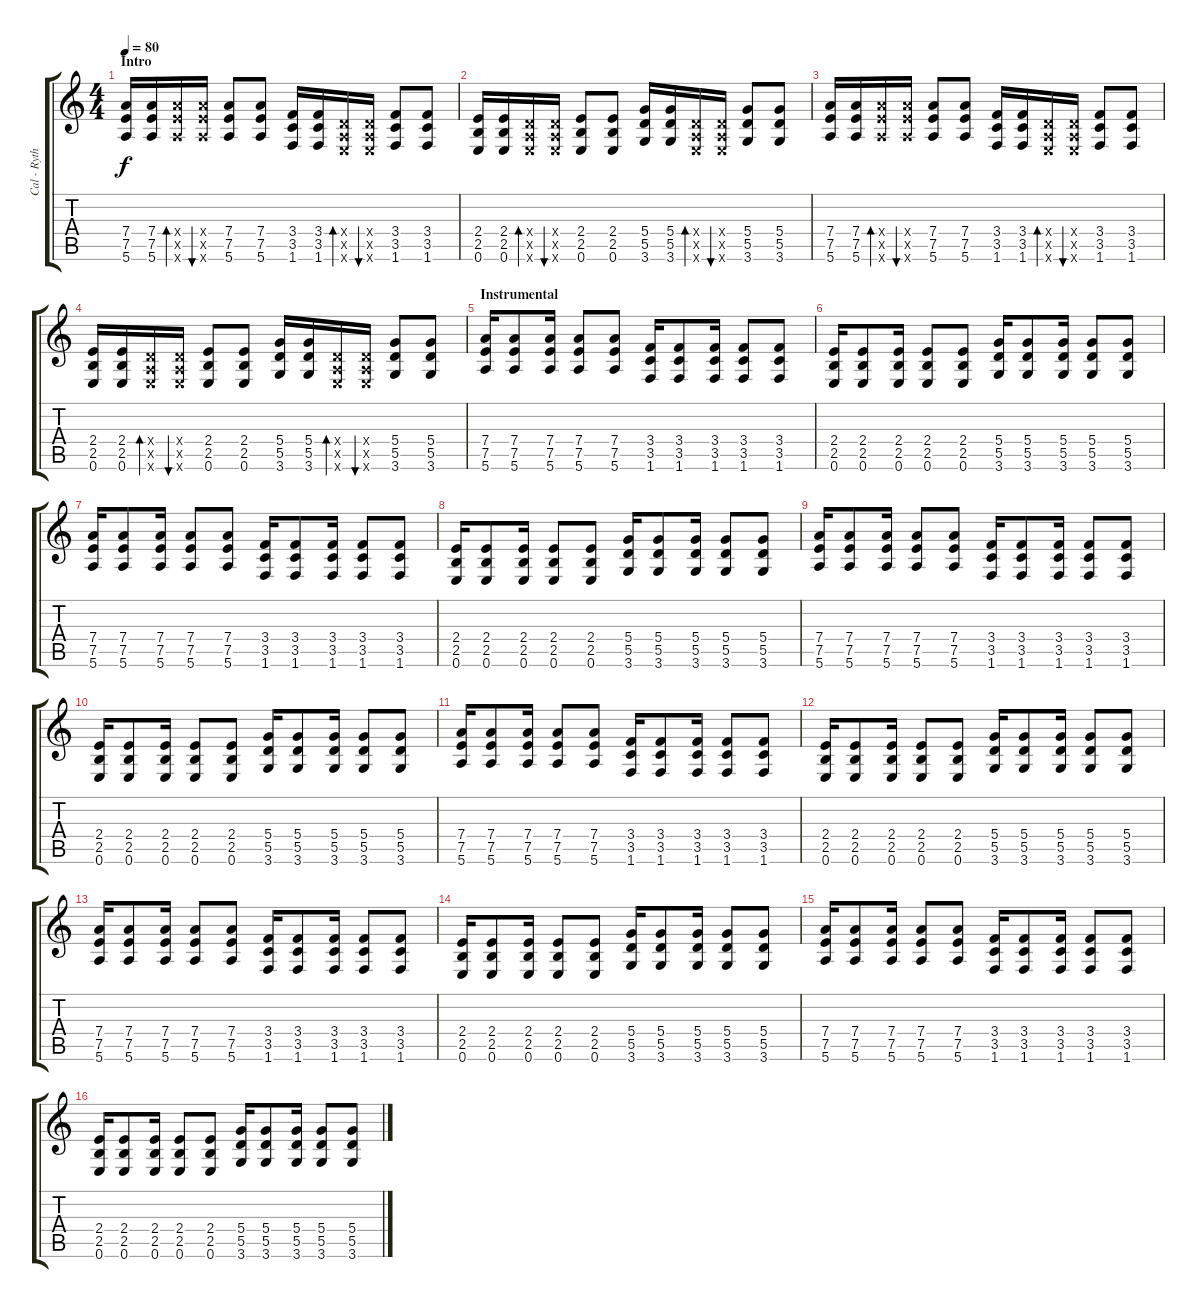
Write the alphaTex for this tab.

\track ("Cal - Rythm Guitar" "Cal - Ryth") {instrument acousticguitarsteel}
\staff {score tabs}
\tuning (E4 B3 G3 D3 A2 E2) {hide}
\ts (4 4)
\section ("" "Intro")
\tempo 80
\clef g2
\ks c
(7.4 7.5 5.6).16{dy f instrument acousticguitarsteel} (7.4 7.5 5.6).16 (7.4{x} 7.5{x} 5.6{x}).16{bd 60} (7.4{x} 7.5{x} 5.6{x}).16{bu 60} (7.4 7.5 5.6).8 (7.4 7.5 5.6).8 (3.4 3.5 1.6).16 (3.4 3.5 1.6).16 (0.4{x} 0.5{x} 0.6{x}).16{bd 60} (0.4{x} 0.5{x} 0.6{x}).16{bu 60} (3.4 3.5 1.6).8 (3.4 3.5 1.6).8 |
(2.4 2.5 0.6).16 (2.4 2.5 0.6).16 (0.4{x} 0.5{x} 0.6{x}).16{bd 60} (0.4{x} 0.5{x} 0.6{x}).16{bu 60} (2.4 2.5 0.6).8 (2.4 2.5 0.6).8 (5.4 5.5 3.6).16 (5.4 5.5 3.6).16 (0.4{x} 0.5{x} 0.6{x}).16{bd 60} (0.4{x} 0.5{x} 0.6{x}).16{bu 60} (5.4 5.5 3.6).8 (5.4 5.5 3.6).8 |
(7.4 7.5 5.6).16 (7.4 7.5 5.6).16 (7.4{x} 7.5{x} 5.6{x}).16{bd 60} (7.4{x} 7.5{x} 5.6{x}).16{bu 60} (7.4 7.5 5.6).8 (7.4 7.5 5.6).8 (3.4 3.5 1.6).16 (3.4 3.5 1.6).16 (0.4{x} 0.5{x} 0.6{x}).16{bd 60} (0.4{x} 0.5{x} 0.6{x}).16{bu 60} (3.4 3.5 1.6).8 (3.4 3.5 1.6).8 |
(2.4 2.5 0.6).16 (2.4 2.5 0.6).16 (0.4{x} 0.5{x} 0.6{x}).16{bd 60} (0.4{x} 0.5{x} 0.6{x}).16{bu 60} (2.4 2.5 0.6).8 (2.4 2.5 0.6).8 (5.4 5.5 3.6).16 (5.4 5.5 3.6).16 (0.4{x} 0.5{x} 0.6{x}).16{bd 60} (0.4{x} 0.5{x} 0.6{x}).16{bu 60} (5.4 5.5 3.6).8 (5.4 5.5 3.6).8 |
\section ("" "Instrumental")
(7.4 7.5 5.6).16 (7.4 7.5 5.6).8 (7.4 7.5 5.6).16 (7.4 7.5 5.6).8 (7.4 7.5 5.6).8 (3.4 3.5 1.6).16 (3.4 3.5 1.6).8 (3.4 3.5 1.6).16 (3.4 3.5 1.6).8 (3.4 3.5 1.6).8 |
(2.4 2.5 0.6).16 (2.4 2.5 0.6).8 (2.4 2.5 0.6).16 (2.4 2.5 0.6).8 (2.4 2.5 0.6).8 (5.4 5.5 3.6).16 (5.4 5.5 3.6).8 (5.4 5.5 3.6).16 (5.4 5.5 3.6).8 (5.4 5.5 3.6).8 |
(7.4 7.5 5.6).16 (7.4 7.5 5.6).8 (7.4 7.5 5.6).16 (7.4 7.5 5.6).8 (7.4 7.5 5.6).8 (3.4 3.5 1.6).16 (3.4 3.5 1.6).8 (3.4 3.5 1.6).16 (3.4 3.5 1.6).8 (3.4 3.5 1.6).8 |
(2.4 2.5 0.6).16 (2.4 2.5 0.6).8 (2.4 2.5 0.6).16 (2.4 2.5 0.6).8 (2.4 2.5 0.6).8 (5.4 5.5 3.6).16 (5.4 5.5 3.6).8 (5.4 5.5 3.6).16 (5.4 5.5 3.6).8 (5.4 5.5 3.6).8 |
(7.4 7.5 5.6).16 (7.4 7.5 5.6).8 (7.4 7.5 5.6).16 (7.4 7.5 5.6).8 (7.4 7.5 5.6).8 (3.4 3.5 1.6).16 (3.4 3.5 1.6).8 (3.4 3.5 1.6).16 (3.4 3.5 1.6).8 (3.4 3.5 1.6).8 |
(2.4 2.5 0.6).16 (2.4 2.5 0.6).8 (2.4 2.5 0.6).16 (2.4 2.5 0.6).8 (2.4 2.5 0.6).8 (5.4 5.5 3.6).16 (5.4 5.5 3.6).8 (5.4 5.5 3.6).16 (5.4 5.5 3.6).8 (5.4 5.5 3.6).8 |
(7.4 7.5 5.6).16 (7.4 7.5 5.6).8 (7.4 7.5 5.6).16 (7.4 7.5 5.6).8 (7.4 7.5 5.6).8 (3.4 3.5 1.6).16 (3.4 3.5 1.6).8 (3.4 3.5 1.6).16 (3.4 3.5 1.6).8 (3.4 3.5 1.6).8 |
(2.4 2.5 0.6).16 (2.4 2.5 0.6).8 (2.4 2.5 0.6).16 (2.4 2.5 0.6).8 (2.4 2.5 0.6).8 (5.4 5.5 3.6).16 (5.4 5.5 3.6).8 (5.4 5.5 3.6).16 (5.4 5.5 3.6).8 (5.4 5.5 3.6).8 |
(7.4 7.5 5.6).16 (7.4 7.5 5.6).8 (7.4 7.5 5.6).16 (7.4 7.5 5.6).8 (7.4 7.5 5.6).8 (3.4 3.5 1.6).16 (3.4 3.5 1.6).8 (3.4 3.5 1.6).16 (3.4 3.5 1.6).8 (3.4 3.5 1.6).8 |
(2.4 2.5 0.6).16 (2.4 2.5 0.6).8 (2.4 2.5 0.6).16 (2.4 2.5 0.6).8 (2.4 2.5 0.6).8 (5.4 5.5 3.6).16 (5.4 5.5 3.6).8 (5.4 5.5 3.6).16 (5.4 5.5 3.6).8 (5.4 5.5 3.6).8 |
(7.4 7.5 5.6).16 (7.4 7.5 5.6).8 (7.4 7.5 5.6).16 (7.4 7.5 5.6).8 (7.4 7.5 5.6).8 (3.4 3.5 1.6).16 (3.4 3.5 1.6).8 (3.4 3.5 1.6).16 (3.4 3.5 1.6).8 (3.4 3.5 1.6).8 |
(2.4 2.5 0.6).16 (2.4 2.5 0.6).8 (2.4 2.5 0.6).16 (2.4 2.5 0.6).8 (2.4 2.5 0.6).8 (5.4 5.5 3.6).16 (5.4 5.5 3.6).8 (5.4 5.5 3.6).16 (5.4 5.5 3.6).8 (5.4 5.5 3.6).8
